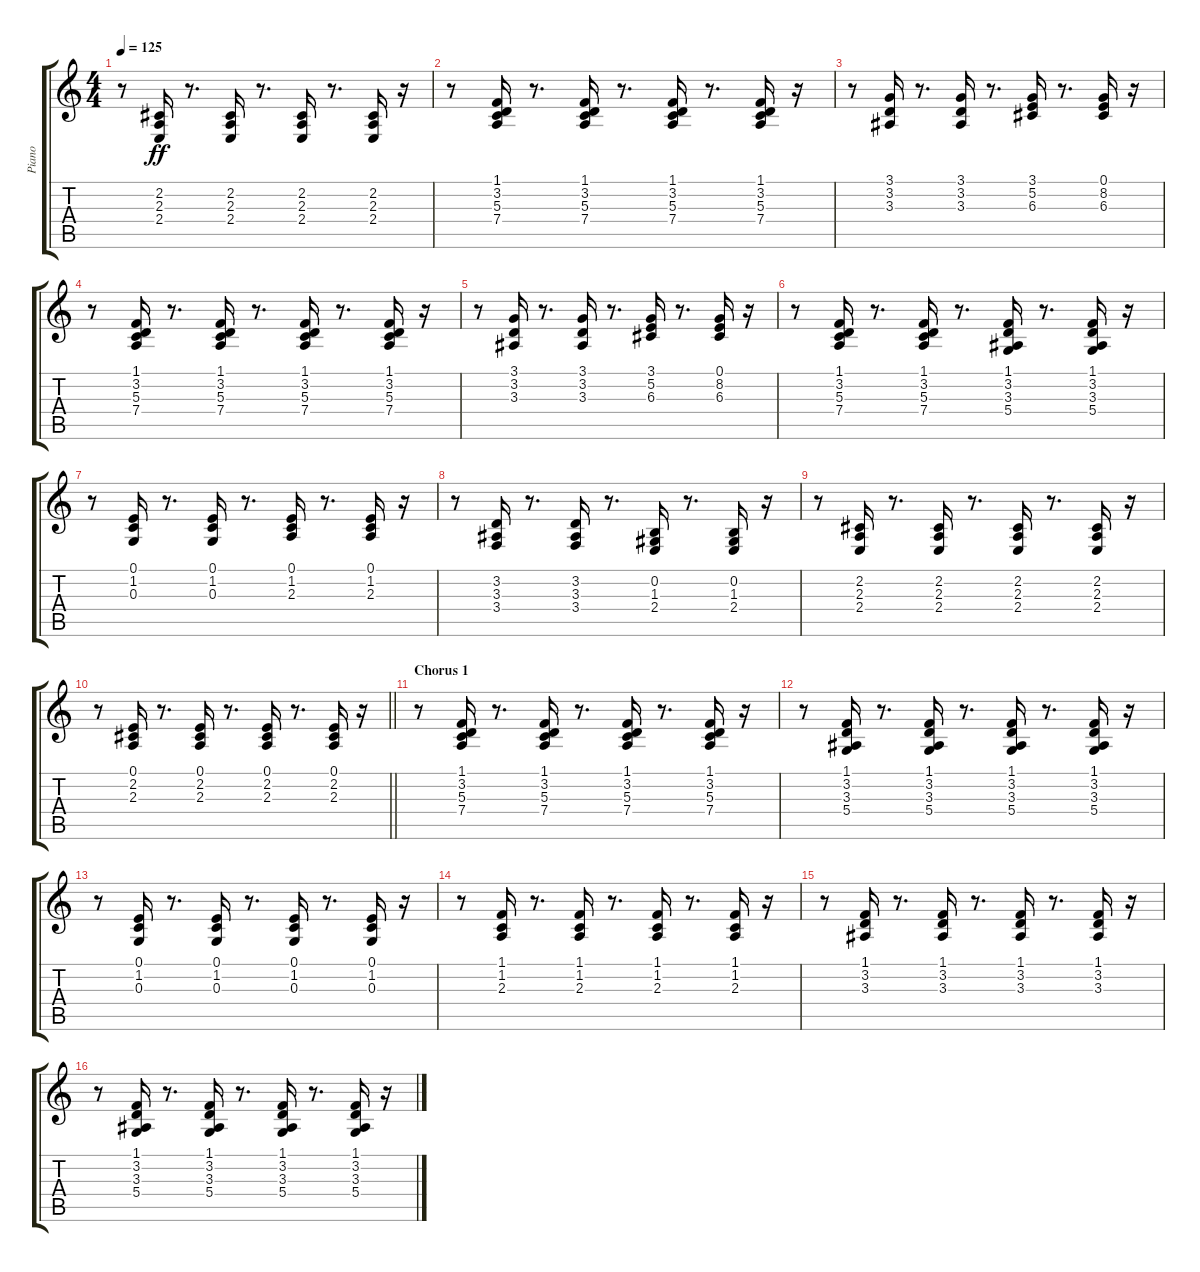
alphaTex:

\track ("Piano" "Piano") {instrument brightacousticpiano}
\staff {score tabs}
\tuning (E4 B3 G3 D3 A2 E2) {hide}
\ts (4 4)
\tempo 125
\clef g2
\ks c
r.8{dy ff} (2.2 2.3 2.4).16 r.8{d} (2.2 2.3 2.4).16 r.8{d} (2.2 2.3 2.4).16 r.8{d} (2.2 2.3 2.4).16 r.16 |
r.8 (1.1 3.2 5.3 7.4).16 r.8{d} (1.1 3.2 5.3 7.4).16 r.8{d} (1.1 3.2 5.3 7.4).16 r.8{d} (1.1 3.2 5.3 7.4).16 r.16 |
r.8 (3.1 3.2 3.3).16 r.8{d} (3.1 3.2 3.3).16 r.8{d} (3.1 5.2 6.3).16 r.8{d} (0.1 8.2 6.3).16 r.16 |
r.8 (1.1 3.2 5.3 7.4).16 r.8{d} (1.1 3.2 5.3 7.4).16 r.8{d} (1.1 3.2 5.3 7.4).16 r.8{d} (1.1 3.2 5.3 7.4).16 r.16 |
r.8 (3.1 3.2 3.3).16 r.8{d} (3.1 3.2 3.3).16 r.8{d} (3.1 5.2 6.3).16 r.8{d} (0.1 8.2 6.3).16 r.16 |
r.8 (1.1 3.2 5.3 7.4).16 r.8{d} (1.1 3.2 5.3 7.4).16 r.8{d} (1.1 3.2 3.3 5.4).16 r.8{d} (1.1 3.2 3.3 5.4).16 r.16 |
r.8 (0.1 1.2 0.3).16 r.8{d} (0.1 1.2 0.3).16 r.8{d} (0.1 1.2 2.3).16 r.8{d} (0.1 1.2 2.3).16 r.16 |
r.8 (3.2 3.3 3.4).16 r.8{d} (3.2 3.3 3.4).16 r.8{d} (0.2 1.3 2.4).16 r.8{d} (0.2 1.3 2.4).16 r.16 |
r.8 (2.2 2.3 2.4).16 r.8{d} (2.2 2.3 2.4).16 r.8{d} (2.2 2.3 2.4).16 r.8{d} (2.2 2.3 2.4).16 r.16 |
\barLineRight lightlight
r.8 (0.1 2.2 2.3).16 r.8{d} (0.1 2.2 2.3).16 r.8{d} (0.1 2.2 2.3).16 r.8{d} (0.1 2.2 2.3).16 r.16 |
\section ("" "Chorus 1")
r.8 (1.1 3.2 5.3 7.4).16 r.8{d} (1.1 3.2 5.3 7.4).16 r.8{d} (1.1 3.2 5.3 7.4).16 r.8{d} (1.1 3.2 5.3 7.4).16 r.16 |
r.8 (1.1 3.2 3.3 5.4).16 r.8{d} (1.1 3.2 3.3 5.4).16 r.8{d} (1.1 3.2 3.3 5.4).16 r.8{d} (1.1 3.2 3.3 5.4).16 r.16 |
r.8 (0.1 1.2 0.3).16 r.8{d} (0.1 1.2 0.3).16 r.8{d} (0.1 1.2 0.3).16 r.8{d} (0.1 1.2 0.3).16 r.16 |
r.8 (1.1 1.2 2.3).16 r.8{d} (1.1 1.2 2.3).16 r.8{d} (1.1 1.2 2.3).16 r.8{d} (1.1 1.2 2.3).16 r.16 |
r.8 (1.1 3.2 3.3).16 r.8{d} (1.1 3.2 3.3).16 r.8{d} (1.1 3.2 3.3).16 r.8{d} (1.1 3.2 3.3).16 r.16 |
r.8 (1.1 3.2 3.3 5.4).16 r.8{d} (1.1 3.2 3.3 5.4).16 r.8{d} (1.1 3.2 3.3 5.4).16 r.8{d} (1.1 3.2 3.3 5.4).16 r.16
